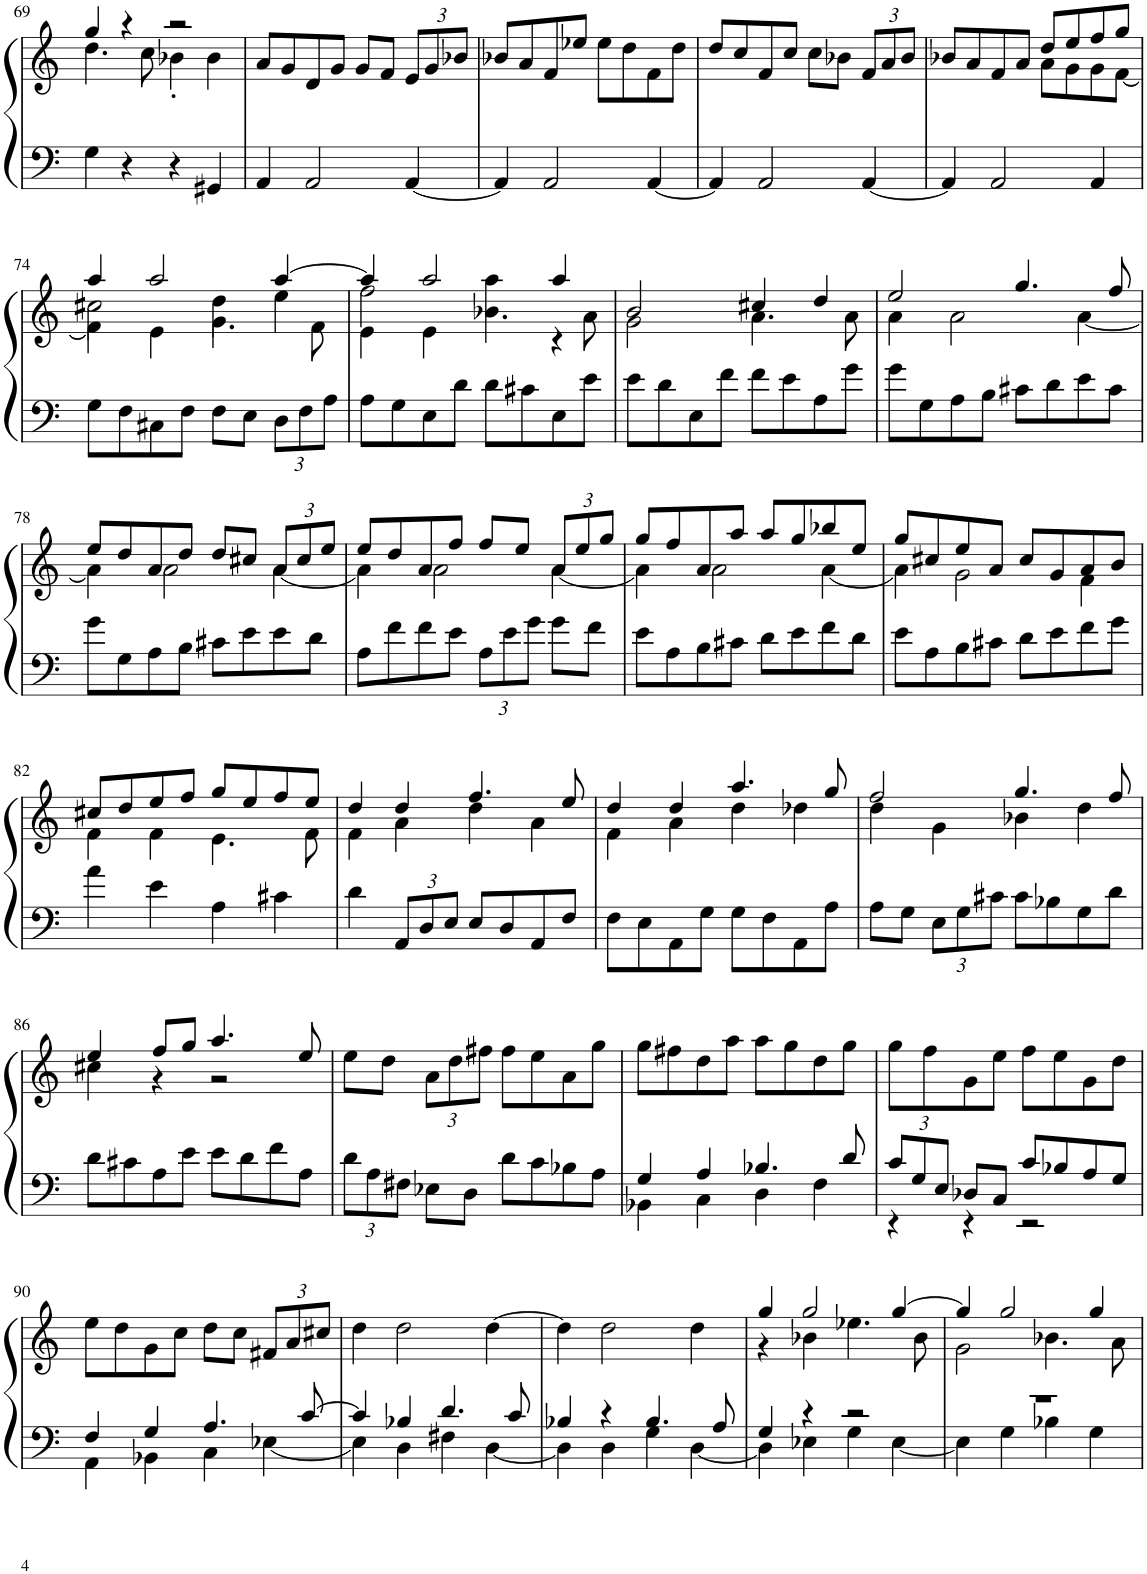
**kern	**kern
*part1	*part1
*staff2	*staff1
*I"Piano	*
*I'Pno.	*
!!LO:PB:g=z
*clefF4	*clefG2
*k[]	*k[]
*M4/4	*M4/4
=69	=69
*	*^
4G\	4gg/	4.dd\
4r	4r	.
.	.	8cc\
4r	2r	4b-X'\
4GG#X/	.	4b-\
*	*v	*v
=70	=70
4AA/	8a/L
.	8g/
2AA/	8d/
.	8g/J
.	8g/L
.	8f/J
*	*Xbrackettup
[4AA/	12e/L
.	12g/
.	12b-X/J
=71	=71
4AA/]	8b-X/L
.	8a/
2AA/	8f/
.	8ee-X/J
.	8ee-\L
.	8dd\
[4AA/	8f\
.	8dd\J
=72	=72
4AA/]	8dd/L
.	8cc/
2AA/	8f/
.	8cc/J
.	8cc\L
.	8b-X\J
[4AA/	12f/L
.	12a/
.	12b-/J
=73	=73
*	*^
4AA/]	8b-X/L	2ryy
.	8a/	.
2AA/	8f/	.
.	8a/J	.
.	8dd/L	8a\L
.	8ee/	8g\
4AA/	8ff/	8g\
.	8gg/J	[8f\J
!!LO:LB:g=z
=74	=74	=74
*	*	*^
8G\L	4aa/	4f\]	2cc#X\
8F\	.	.	.
8C#X\	2aa/	4e\	.
8F\J	.	.	.
8F\L	.	4.g\	4dd\
8E\J	.	.	.
*Xbrackettup	*	*	*
12D\L	[4aa/	.	4ee\
12F\	.	.	.
.	.	8f\	.
12A\J	.	.	.
=75	=75	=75	=75
8A\L	4aa/]	4e\	2ff\
8G\	.	.	.
8E\	2aa/	4e\	.
8d\J	.	.	.
8d\L	.	4.b-X\	4aa\
8c#X\	.	.	.
8E\	4aa/	.	4r
8e\J	.	8a\	.
*	*	*v	*v
=76	=76	=76
8e\L	2b/	2g\
8d\	.	.
8E\	.	.
8f\J	.	.
8f\L	4cc#X/	4.a\
8e\	.	.
8A\	4dd/	.
8g\J	.	8a\
=77	=77	=77
8g\L	2ee/	4a\
8G\	.	.
8A\	.	2a\
8B\J	.	.
8c#X\L	4.gg/	.
8d\	.	.
8e\	.	[4a\
8c#\J	8ff/	.
!!LO:LB:g=z	!!
=78	=78	=78
8g\L	8ee/L	4a\]
8G\	8dd/	.
8A\	8a/	2a\
8B\J	8dd/J	.
8c#X\L	8dd/L	.
8e\	8cc#X/J	.
8e\	12a/L	[4a\
.	12cc#/	.
8d\J	.	.
.	12ee/J	.
=79	=79	=79
8A\L	8ee/L	4a\]
8f\	8dd/	.
8f\	8a/	2a\
8e\J	8ff/J	.
12A\L	8ff/L	.
12e\	.	.
.	8ee/J	.
12g\J	.	.
8g\L	12a/L	[4a\
.	12ee/	.
8f\J	.	.
.	12gg/J	.
=80	=80	=80
8e\L	8gg/L	4a\]
8A\	8ff/	.
8B\	8a/	2a\
8c#X\J	8aa/J	.
8d\L	8aa/L	.
8e\	8gg/	.
8f\	8bb-X/	[4a\
8d\J	8ee/J	.
=81	=81	=81
8e\L	8gg/L	4a\]
8A\	8cc#X/	.
8B\	8ee/	2g\
8c#X\J	8a/J	.
8d\L	8cc#/L	.
8e\	8g/	.
8f\	8a/	4f\
8g\J	8b/J	.
!!LO:LB:g=z	!!
=82	=82	=82
4a\	8cc#X/L	4f\
.	8dd/	.
4e\	8ee/	4f\
.	8ff/J	.
4A\	8gg/L	4.e\
.	8ee/	.
4c#X\	8ff/	.
.	8ee/J	8f\
=83	=83	=83
4d\	4dd/	4f\
12AA/L	4dd/	4a\
12D/	.	.
12E/J	.	.
8E/L	4.ff/	4dd\
8D/	.	.
8AA/	.	4a\
8F/J	8ee/	.
=84	=84	=84
8F\L	4dd/	4f\
8E\	.	.
8AA\	4dd/	4a\
8G\J	.	.
8G\L	4.aa/	4dd\
8F\	.	.
8AA\	.	4dd-X\
8A\J	8gg/	.
=85	=85	=85
8A\L	2ff/	4dd\
8G\J	.	.
12E\L	.	4g\
12G\	.	.
12c#X\J	.	.
8c#\L	4.gg/	4b-X\
8B-X\	.	.
8G\	.	4dd\
8d\J	8ff/	.
!!LO:LB:g=z	!!
=86	=86	=86
8d\L	4ee/	4cc#X\
8c#X\	.	.
8A\	8ff/L	4r
8e\J	8gg/J	.
8e\L	4.aa/	2r
8d\	.	.
8f\	.	.
8A\J	8ee/	.
*	*v	*v
=87	=87
12d\L	8ee\L
12A\	.
.	8dd\J
12F#X\J	.
8E-X\L	12a\L
.	12dd\
8D\J	.
.	12ff#X\J
8d\L	8ff#\L
8c\	8ee\
8B-X\	8a\
8A\J	8gg\J
=88	=88
*^	*
4G/	4BB-X\	8gg\L
.	.	8ff#X\
4A/	4C\	8dd\
.	.	8aa\J
4.B-X/	4D\	8aa\L
.	.	8gg\
.	4F\	8dd\
8d/	.	8gg\J
=89	=89	=89
12c/L	4r	8gg\L
12G/	.	.
.	.	8ff\
12E/J	.	.
8D-X/L	4r	8g\
8C/J	.	8ee\J
8c/L	2r	8ff\L
8B-X/	.	8ee\
8A/	.	8g\
8G/J	.	8dd\J
!!LO:LB:g=z
=90	=90	=90
4F/	4AA\	8ee\L
.	.	8dd\
4G/	4BB-X\	8g\
.	.	8cc\J
4.A/	4C\	8dd\L
.	.	8cc\J
.	[4E-X\	12f#X/L
.	.	12a/
[8c/	.	.
.	.	12cc#X/J
=91	=91	=91
4c/]	4E-\]	4dd\
4B-X/	4D\	2dd\
4.d/	4F#X\	.
.	[4D\	[4dd\
8c/	.	.
=92	=92	=92
4B-X/	4D\]	4dd\]
4r	4D\	2dd\
4.B-/	4G\	.
.	[4D\	4dd\
8A/	.	.
=93	=93	=93
*	*	*^
4G/	4D\]	4gg/	4r
4r	4E-X\	2gg/	4b-X\
2r	4G\	.	4.ee-X\
.	[4E-\	[4gg/	.
.	.	.	8b-\
=94	=94	=94	=94
1r	4E-\]	4gg/]	2g\
.	4G\	2gg/	.
.	4B-X\	.	4.b-X\
.	4G\	4gg/	.
.	.	.	8a\
*v	*v	*	*
*	*v	*v
=	=
*-	*-
